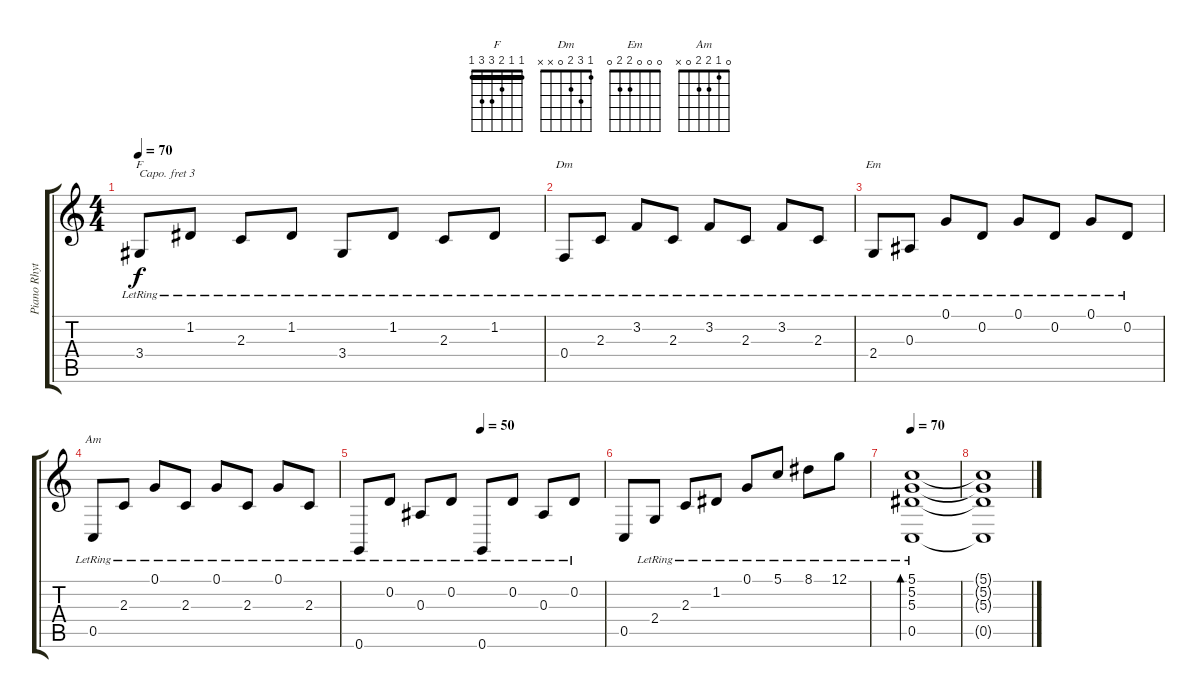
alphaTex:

\track ("Piano Rhythm" "Piano Rhyt") {instrument electricgrandpiano}
\staff {score tabs}
\capo 3
\tuning (E4 B3 G3 D3 A2 E2) {hide}
\chord ("F" 1 1 2 3 3 1) {barre 1}
\chord ("Dm" 1 3 2 0 x x)
\chord ("Em" 0 0 0 2 2 0)
\chord ("Am" 0 1 2 2 0 x)
\ts (4 4)
\tempo 70
\clef g2
\ks c
3.4{lr}.8{ch "F" dy f} 1.2{lr}.8 2.3{lr}.8 1.2{lr}.8 3.4{lr}.8 1.2{lr}.8 2.3{lr}.8 1.2{lr}.8 |
0.4{lr}.8{ch "Dm"} 2.3{lr}.8 3.2{lr}.8 2.3{lr}.8 3.2{lr}.8 2.3{lr}.8 3.2{lr}.8 2.3{lr}.8 |
2.4{lr}.8{ch "Em"} 0.3{lr}.8 0.1{lr}.8 0.2{lr}.8 0.1{lr}.8 0.2{lr}.8 0.1{lr}.8 0.2{lr}.8 |
0.5{lr}.8{ch "Am"} 2.3{lr}.8 0.1{lr}.8 2.3{lr}.8 0.1{lr}.8 2.3{lr}.8 0.1{lr}.8 2.3{lr}.8 |
\tempo (50 0.5)
0.6{lr}.8 0.2{lr}.8 0.3{lr}.8 0.2{lr}.8 0.6{lr}.8 0.2{lr}.8 0.3{lr}.8 0.2{lr}.8 |
0.5.8 2.4{lr}.8 2.3{lr}.8 1.2{lr}.8 0.1{lr}.8 5.1{lr}.8 8.1{lr}.8 12.1{lr}.8 |
\tempo 70
(5.1{lr} 5.2{lr} 5.3{lr} 0.5).1{bd 120 volume 8} |
(5.1{t} 5.2{t} 5.3{t} 0.5{t}).1
